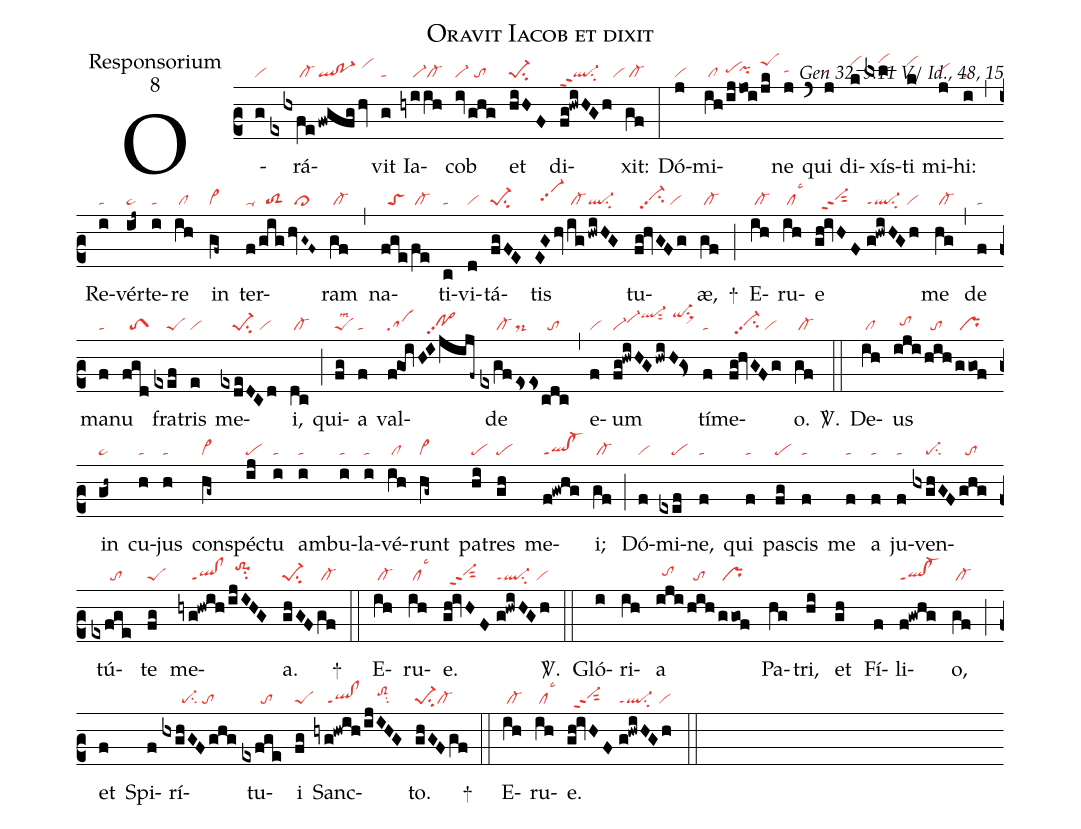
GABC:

name:Oravit Iacob et dixit;
office-part:Responsorium;
mode:8;
commentary:Gen 32, 9.11 V/ Id., 48, 15;
nabc-lines:1;
%%
(c2)
O(g|vi)rá(exhxfe|/////////cl-|!fwgfg/hv|ql!po-1/vihj)vit(g|ta) Ia(hyi|////vi-|ih|/cl-)cob(iv|vi-|/ghg|//to) et(hiHF|pe-1su2) di(fg!hwiHGh|ql-ppt2su2/vi)xit:(gf|/cl-) (:)
Dó(j|vi)mi(ih|/cl|/ij|pehh|joi|pihh|/jk|peShk)ne(j|tahh) (`)
qui(j|tahh) di(k|vihk)xís(lxl|////vihl)ti(k|vihk) mi(j|vihh)hi:(i|ta) (,)
Re(i|ta)vér(ij~|pe~)te(i|ta)re(ih|/cl) in(gf~|cl~) ter(f|ta-|/gig|//toS2|/hvG~F~|//cl>)ram(gf|/cl-) (,)
na(fge|//toS|/fe|/cl-)ti(c|ta)vi(d|vi)tá(fgFE|pe-1su2)tis(EGhv|//vi-hhpp2|/ig|/cl-|!hwiHG|ql-su2) tu(fg!hvGFg|//vi-hhpp2su2/vi)æ,(gf|/cl-) +(;)
E(ih|/cl-)ru(ih|/cllsc3)e(gh!ivHF|//vi-hhppt2sut2|//g!hwiHGh|ql-ppt1su2/vi) me(hg|/cl-) (,)
de(f|ta) ma(f|ta)nu(fgd|//toS1) fra(exef|////peS)tris(e|vi) me(exdeDCd|////pe-1su2/vi)i,(dc|/cl-) (;)
qui(fg|peSlsm2)a(f|ta) val(fgOi|sa|HIjijf~|///po>hhpp2)de(exgf|/////cl-|ess|ds-|cdc|//to) (,)
e(f|vi)um(fg!hwiHG|vi-vi-hiql-hksut2|/hwiH!Gs>|/////qi-hksu1sux1) tí(f|ta)me(fg!hvGFg|//vi-hhpp2su2/vi)o.(gf|/cl-) <sp>V/</sp>.(::)
De(ih|/cl)us(iji|//tohh|/hih|//to|/ggof|/pr) in(gh~|pe~) cu(h|ta)jus(h|ta) con(hg~|cl~)spéc(ij|pe)tu(i|ta) am(i|ta)bu(i|ta)la(i|ta)vé(ih|/cl)runt(hg~|cl~) pa(hi|pe)tres(gh|pe) me(f!gwhg|ql!cl-ppt1)i;(gf|/cl-) (;)
Dó(f|vi)mi(exef|////pe)ne,(f|ta) qui(f|ta) pa(fg|pe)scis(f|ta) me(f|ta) a(f|ta) ju(f|ta)ven(hxghGF|////pe-su2|ghg|//to)tú(exfge|//////to)te(fg|peS) me(hyg!hwih|////ql!clppt1|/ijIHG|//to-1hjsu2)a.(ghGF|pe-1su2|gf|/cl-) +(::)
E(ih|/cl-)ru(ih|/cllsc3)e.(gh!ivHF|//vi-hhppt2sut2|//g!hwiHGh|ql-ppt1su2/vi) <sp>V/</sp>.(::)
Gló(i)ri(ih)a(iji|//tohh|/hih|//to|/ggof|/pr) Pa(hg)tri,(hi) et(gh) Fí(f)li(f!gwhg|ql!cl-ppt1)o,(gf|/cl-) (;)
et(f) Spi(f)rí(hxghGFghg|//////pe-su2/to)tu(exfge|//////to)i(fg|peS) Sanc(hyg!hwih|////ql!clppt1|/ijIHG|////toS2hisu2)to.(ghGFgf|pe-1su2cl-) +(::)
E(ih|/cl-)ru(ih|/cllsc3)e.(gh!ivHF|//vi-hhppt2sut2|//g!hwiHGh|ql-ppt1su2/vi) (::)
